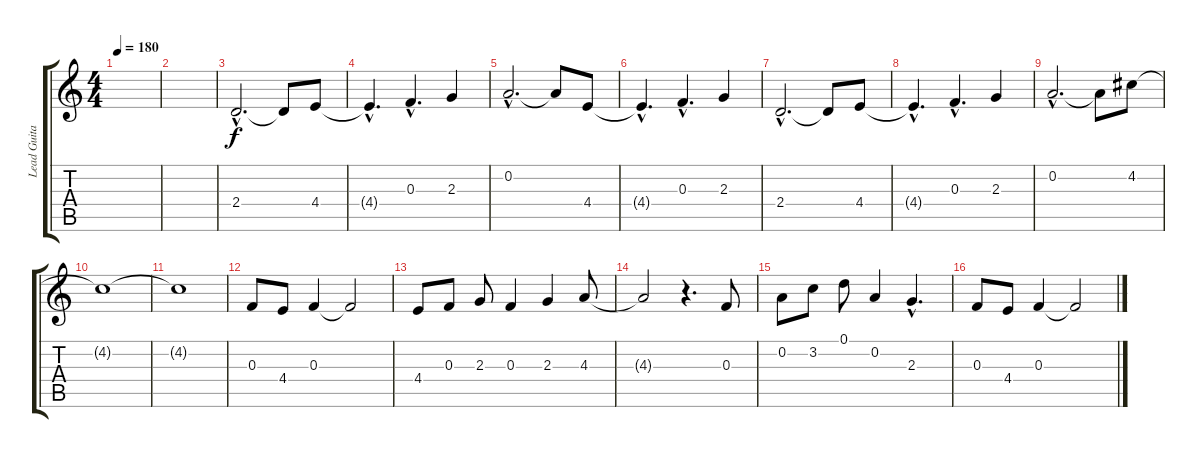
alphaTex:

\track ("Lead Guitar II" "Lead Guita") {instrument overdrivenguitar}
\staff {score tabs}
\tuning (D4 A3 F3 C3 G2 D2) {hide}
\ts (4 4)
\tempo 180
\clef g2
\ks c
|
|
2.4{hac}.2{d} 2.4{t}.8 4.4.8 |
4.4{hac t}.4{d} 0.3{hac}.4{d} 2.3.4 |
0.2{hac}.2{d} 0.2{t}.8 4.4.8 |
4.4{hac t}.4{d} 0.3{hac}.4{d} 2.3.4 |
2.4{hac}.2{d} 2.4{t}.8 4.4.8 |
4.4{hac t}.4{d} 0.3{hac}.4{d} 2.3.4 |
0.2{hac}.2{d} 0.2{t}.8 4.2.8 |
4.2{t}.1 |
4.2{t}.1 |
0.3.8 4.4.8 0.3.4 0.3{t}.2 |
4.4.8 0.3.8 2.3.8 0.3.4 2.3.4 4.3.8 |
4.3{t}.2 r.4{d} 0.3.8 |
0.2.8 3.2.8 0.1.8 0.2.4 2.3{hac}.4{d} |
0.3.8 4.4.8 0.3.4 0.3{t}.2
